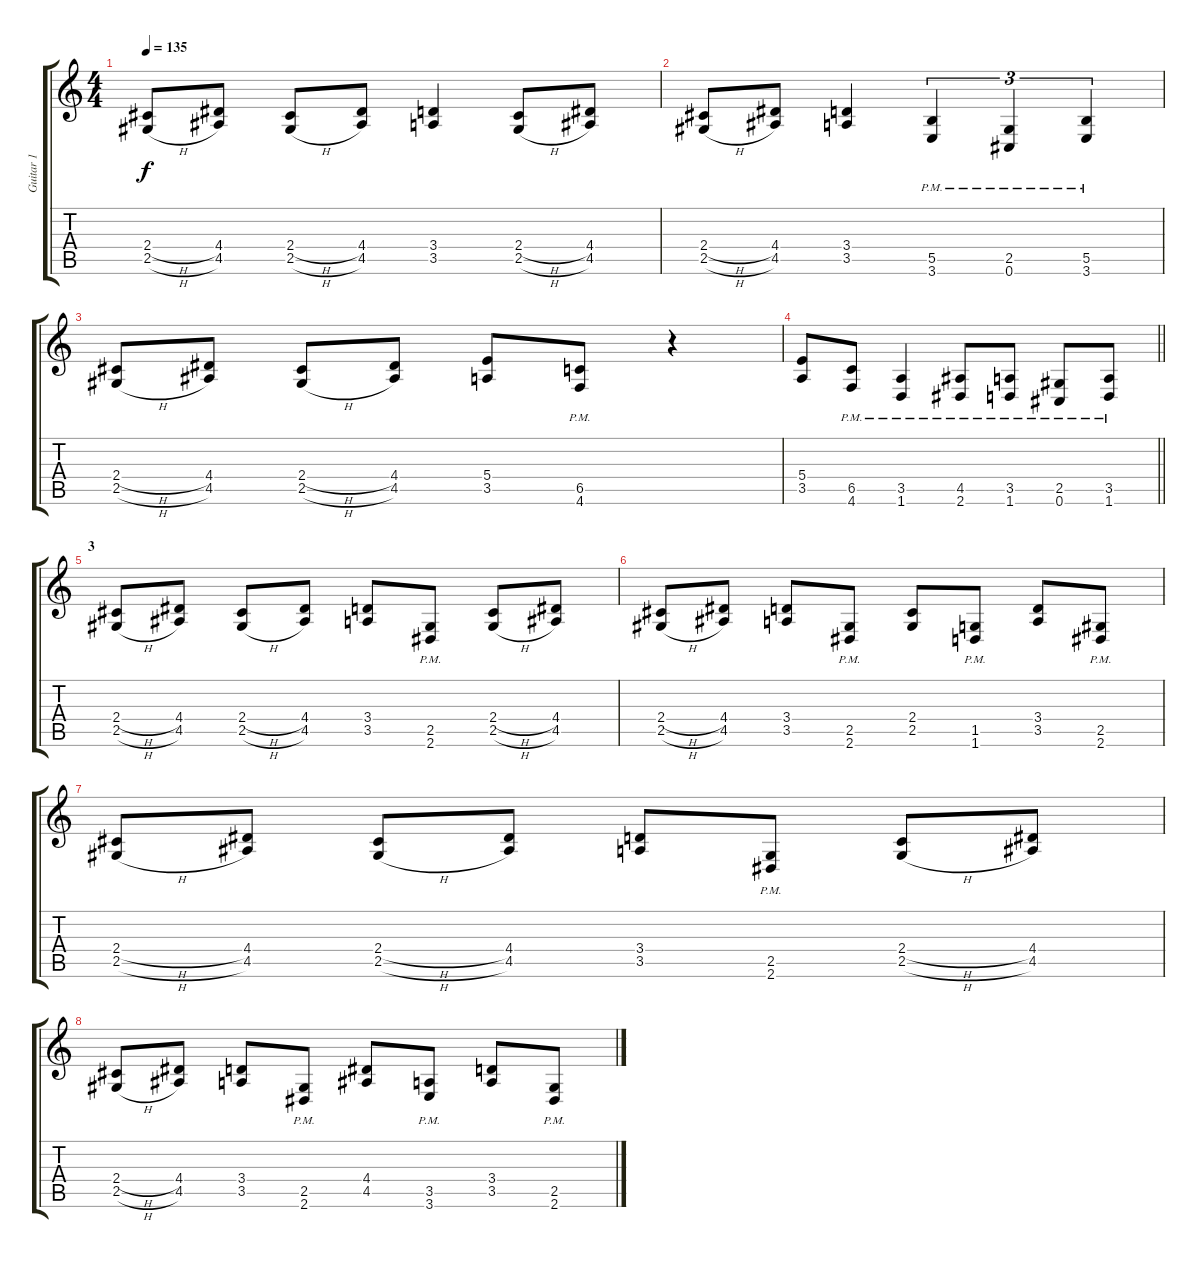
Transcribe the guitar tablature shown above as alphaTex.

\track ("Guitar 1" "Guitar 1") {instrument distortionguitar}
\staff {score tabs}
\tuning (Db4 Ab3 E3 B2 Gb2 Db2) {hide}
\ts (4 4)
\tempo 135
\clef g2
\ks c
(2.4{h} 2.5{h}).8{dy f} (4.4 4.5).8 (2.4{h} 2.5{h}).8 (4.4 4.5).8 (3.4 3.5).4 (2.4{h} 2.5{h}).8 (4.4 4.5).8 |
(2.4{h} 2.5{h}).8 (4.4 4.5).8 (3.4 3.5).4 (5.5{pm} 3.6{pm}).4{tu (3 2)} (2.5{pm} 0.6{pm}).4{tu (3 2)} (5.5{pm} 3.6{pm}).4{tu (3 2)} |
(2.4{h} 2.5{h}).8 (4.4 4.5).8 (2.4{h} 2.5{h}).8 (4.4 4.5).8 (5.4 3.5).8 (6.5{pm} 4.6{pm}).8 r.4 |
\barLineRight lightlight
(5.4 3.5).8 (6.5{pm} 4.6{pm}).8 (3.5{pm} 1.6{pm}).4 (4.5{pm} 2.6{pm}).8 (3.5{pm} 1.6{pm}).8 (2.5{pm} 0.6{pm}).8 (3.5{pm} 1.6{pm}).8 |
\section ("" "3")
(2.4{h} 2.5{h}).8 (4.4 4.5).8 (2.4{h} 2.5{h}).8 (4.4 4.5).8 (3.4 3.5).8 (2.5{pm} 2.6{pm}).8 (2.4{h} 2.5{h}).8 (4.4 4.5).8 |
(2.4{h} 2.5{h}).8 (4.4 4.5).8 (3.4 3.5).8 (2.5{pm} 2.6{pm}).8 (2.4 2.5).8 (1.5{pm} 1.6{pm}).8 (3.4 3.5).8 (2.5{pm} 2.6{pm}).8 |
(2.4{h} 2.5{h}).8 (4.4 4.5).8 (2.4{h} 2.5{h}).8 (4.4 4.5).8 (3.4 3.5).8 (2.5{pm} 2.6{pm}).8 (2.4{h} 2.5{h}).8 (4.4 4.5).8 |
(2.4{h} 2.5{h}).8 (4.4 4.5).8 (3.4 3.5).8 (2.5{pm} 2.6{pm}).8 (4.4 4.5).8 (3.5{pm} 3.6{pm}).8 (3.4 3.5).8 (2.5{pm} 2.6{pm}).8
